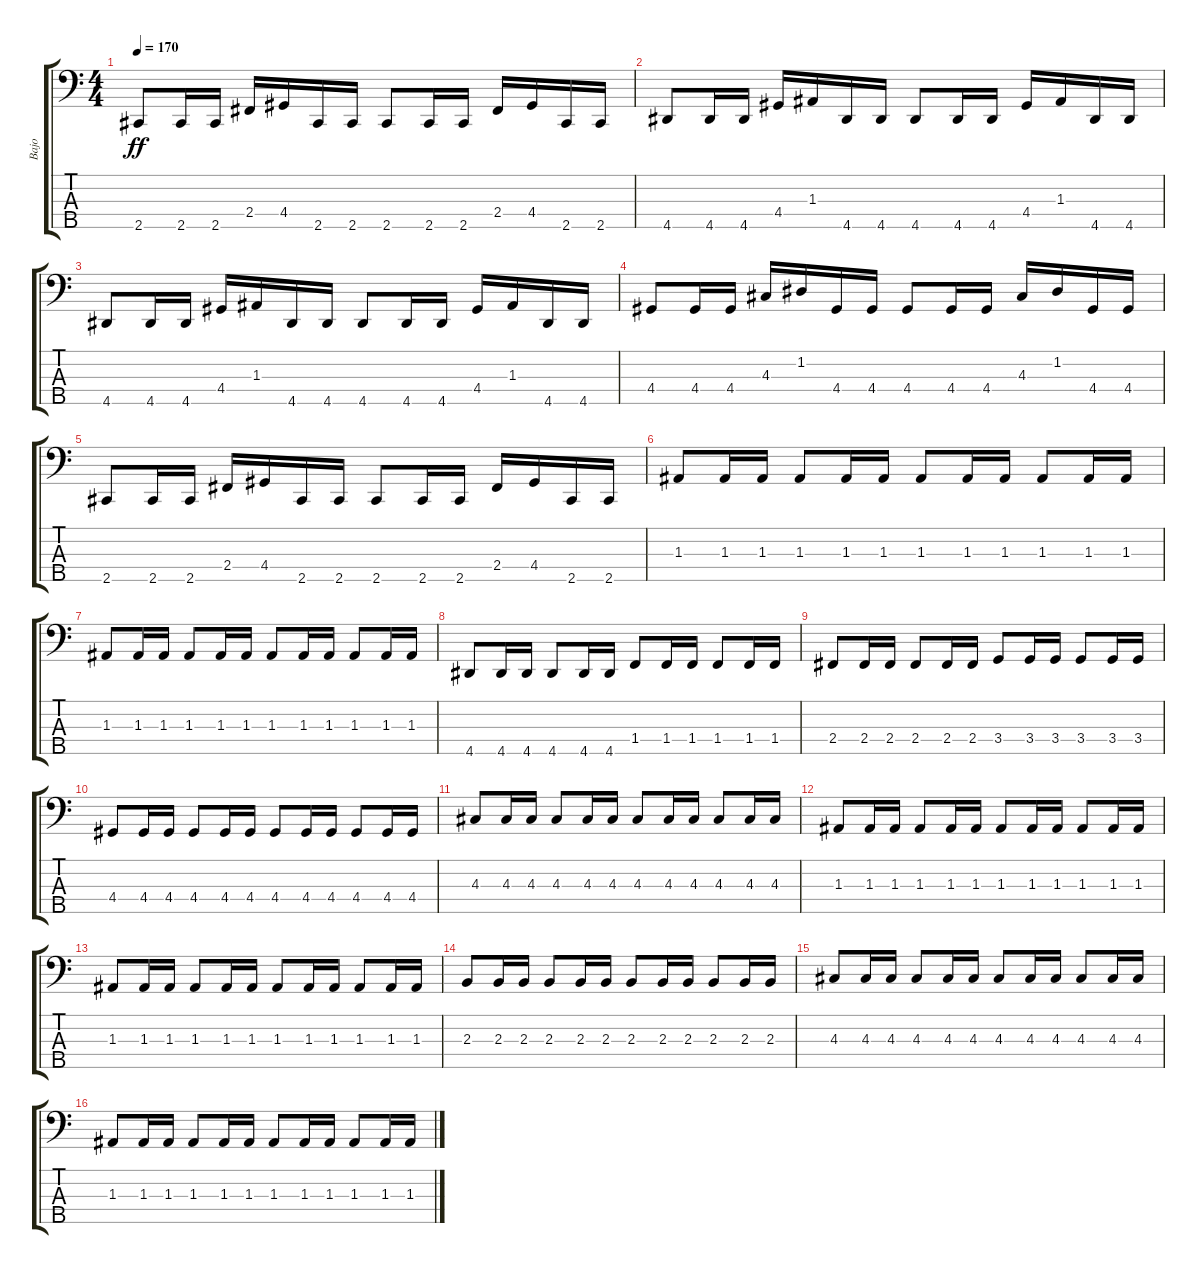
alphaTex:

\track ("Bajo" "Bajo") {instrument electricbasspick}
\staff {score tabs}
\tuning (G2 D2 A1 E1 B0) {hide}
\ts (4 4)
\tempo 170
\clef f4
\ks c
2.5.8{dy ff} 2.5.16 2.5.16 2.4.16 4.4.16 2.5.16 2.5.16 2.5.8 2.5.16 2.5.16 2.4.16 4.4.16 2.5.16 2.5.16 |
4.5.8 4.5.16 4.5.16 4.4.16 1.3.16 4.5.16 4.5.16 4.5.8 4.5.16 4.5.16 4.4.16 1.3.16 4.5.16 4.5.16 |
4.5.8 4.5.16 4.5.16 4.4.16 1.3.16 4.5.16 4.5.16 4.5.8 4.5.16 4.5.16 4.4.16 1.3.16 4.5.16 4.5.16 |
4.4.8 4.4.16 4.4.16 4.3.16 1.2.16 4.4.16 4.4.16 4.4.8 4.4.16 4.4.16 4.3.16 1.2.16 4.4.16 4.4.16 |
2.5.8 2.5.16 2.5.16 2.4.16 4.4.16 2.5.16 2.5.16 2.5.8 2.5.16 2.5.16 2.4.16 4.4.16 2.5.16 2.5.16 |
1.3.8 1.3.16 1.3.16 1.3.8 1.3.16 1.3.16 1.3.8 1.3.16 1.3.16 1.3.8 1.3.16 1.3.16 |
1.3.8 1.3.16 1.3.16 1.3.8 1.3.16 1.3.16 1.3.8 1.3.16 1.3.16 1.3.8 1.3.16 1.3.16 |
4.5.8 4.5.16 4.5.16 4.5.8 4.5.16 4.5.16 1.4.8 1.4.16 1.4.16 1.4.8 1.4.16 1.4.16 |
2.4.8 2.4.16 2.4.16 2.4.8 2.4.16 2.4.16 3.4.8 3.4.16 3.4.16 3.4.8 3.4.16 3.4.16 |
4.4.8 4.4.16 4.4.16 4.4.8 4.4.16 4.4.16 4.4.8 4.4.16 4.4.16 4.4.8 4.4.16 4.4.16 |
4.3.8 4.3.16 4.3.16 4.3.8 4.3.16 4.3.16 4.3.8 4.3.16 4.3.16 4.3.8 4.3.16 4.3.16 |
1.3.8 1.3.16 1.3.16 1.3.8 1.3.16 1.3.16 1.3.8 1.3.16 1.3.16 1.3.8 1.3.16 1.3.16 |
1.3.8 1.3.16 1.3.16 1.3.8 1.3.16 1.3.16 1.3.8 1.3.16 1.3.16 1.3.8 1.3.16 1.3.16 |
2.3.8 2.3.16 2.3.16 2.3.8 2.3.16 2.3.16 2.3.8 2.3.16 2.3.16 2.3.8 2.3.16 2.3.16 |
4.3.8 4.3.16 4.3.16 4.3.8 4.3.16 4.3.16 4.3.8 4.3.16 4.3.16 4.3.8 4.3.16 4.3.16 |
1.3.8 1.3.16 1.3.16 1.3.8 1.3.16 1.3.16 1.3.8 1.3.16 1.3.16 1.3.8 1.3.16 1.3.16
